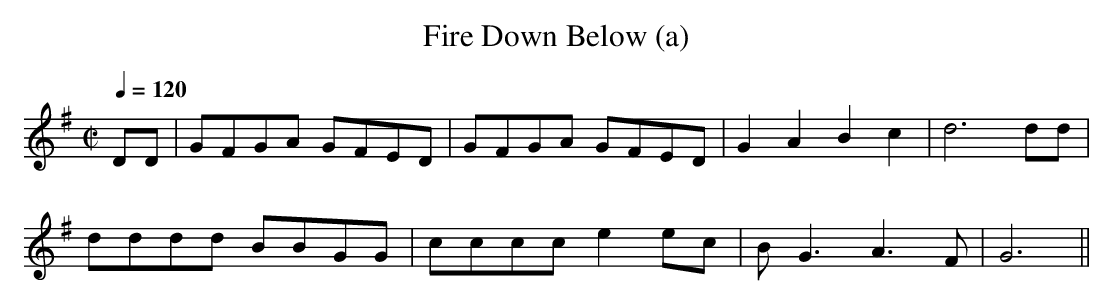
X:1
T:Fire Down Below (a)
M:C|
L:1/8
Q:1/4=120
K:G
DD|\
GFGA GFED|GFGA GFED|G2A2 B2c2|d6 dd|
dddd BBGG|cccc e2ec|BG3  A3F |G6 ||
